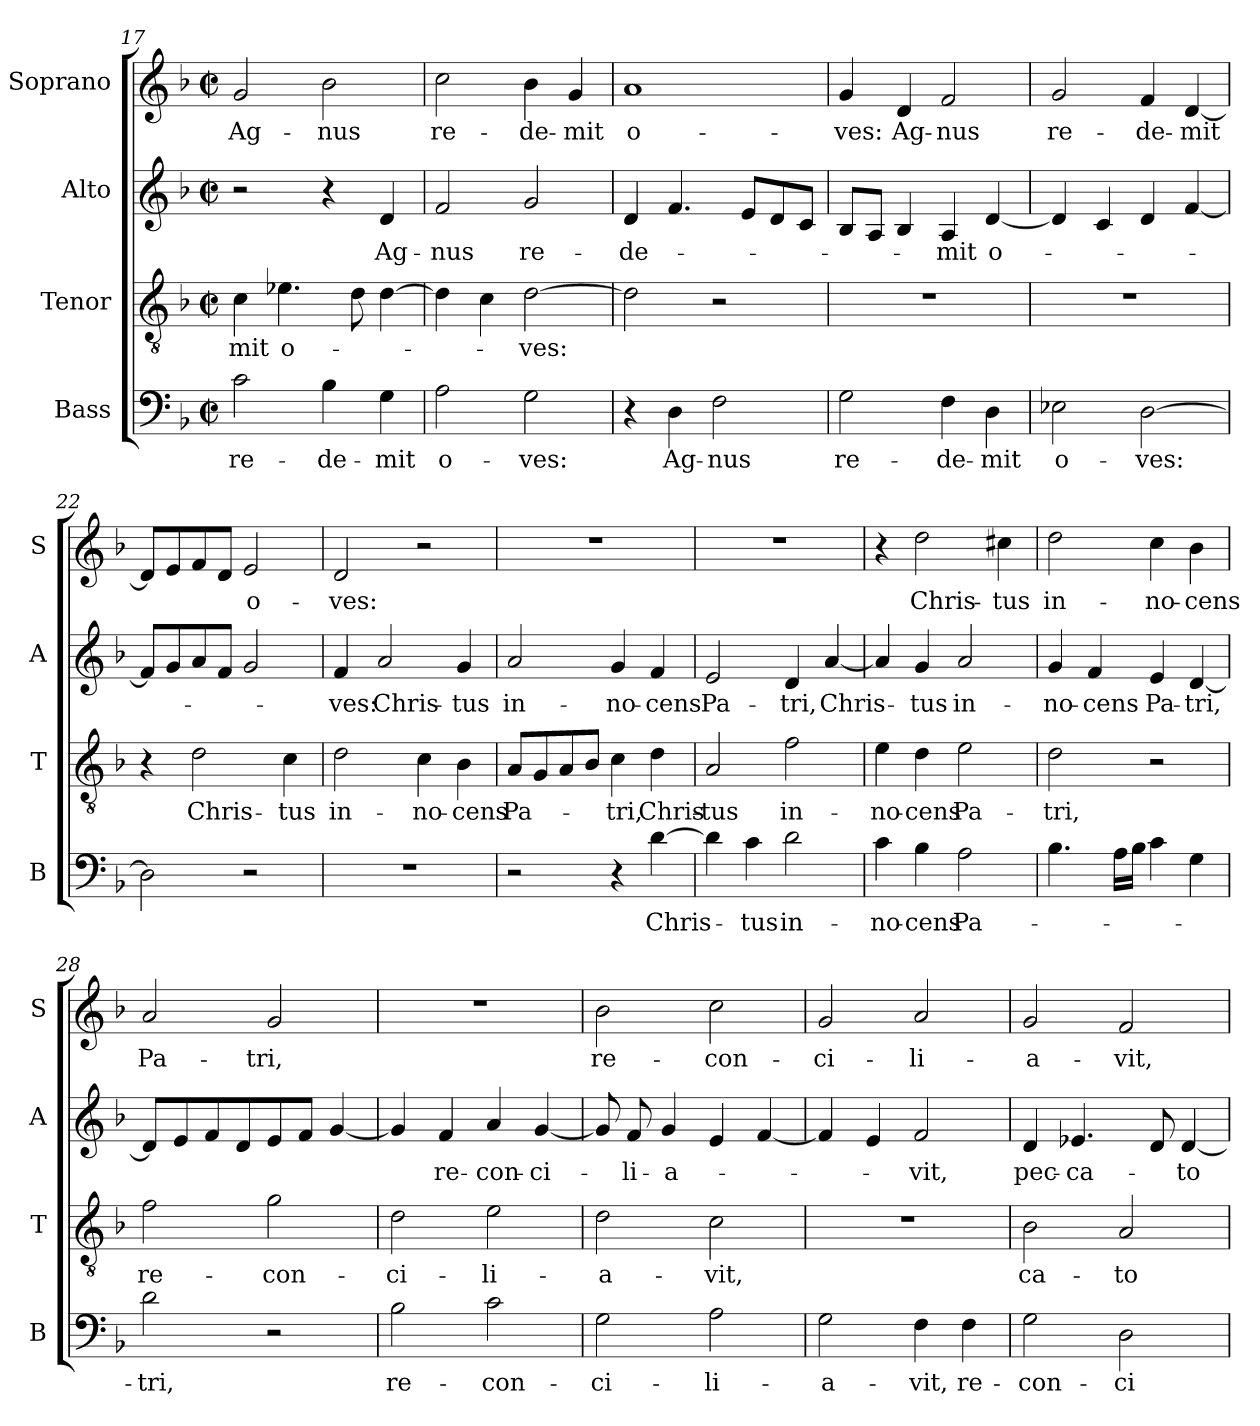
**kern	**text	**kern	**text	**kern	**text	**kern	**text
*part4	*part4	*part3	*part3	*part2	*part2	*part1	*part1
*staff4	*staff4	*staff3	*staff3	*staff2	*staff2	*staff1	*staff1
*I"Bass	*	*I"Tenor	*	*I"Alto	*	*I"Soprano	*
*I'B	*	*I'T	*	*I'A	*	*I'S	*
!!LO:PB:g=z
*clefF4	*	*clefGv2	*	*clefG2	*	*clefG2	*
*k[b-]	*	*k[b-]	*	*k[b-]	*	*k[b-]	*
*F:	*	*F:	*	*F:	*	*F:	*
*M2/2	*	*M2/2	*	*M2/2	*	*M2/2	*
*met(c|)	*	*met(c|)	*	*met(c|)	*	*met(c|)	*
=17	=17	=17	=17	=17	=17	=17	=17
!	!LO:LY:b	!	!LO:LY:b	!	!	!	!LO:LY:b
2c\	re-	4c\	-mit	2r	.	2g/	Ag-
!	!	!	!LO:LY:b	!	!	!	!
.	.	4.e-X\	o-	.	.	.	.
!	!LO:LY:b	!	!	!	!	!	!LO:LY:b
4B-\	-de-	.	.	4r	.	2b-\	-nus
.	.	8d\	.	.	.	.	.
!	!LO:LY:b	!	!	!	!LO:LY:b	!	!
4G\	-mit	[4d\	.	4d/	Ag-	.	.
=18	=18	=18	=18	=18	=18	=18	=18
!	!LO:LY:b	!	!	!	!LO:LY:b	!	!LO:LY:b
2A\	o-	4d\]	.	2f/	-nus	2cc\	re-
.	.	4c\	.	.	.	.	.
!	!LO:LY:b	!	!LO:LY:b	!	!LO:LY:b	!	!LO:LY:b
2G\	-ves:	[2d\	-ves:	2g/	re-	4b-\	-de-
!	!	!	!	!	!	!	!LO:LY:b
.	.	.	.	.	.	4g/	-mit
=19	=19	=19	=19	=19	=19	=19	=19
!	!	!	!	!	!LO:LY:b	!	!LO:LY:b
4r	.	2d\]	.	4d/	-de-	1a	o-
!	!LO:LY:b	!	!	!	!	!	!
4D\	Ag-	.	.	4.f/	.	.	.
!	!LO:LY:b	!	!	!	!	!	!
2F\	-nus	2r	.	.	.	.	.
.	.	.	.	8e/L	.	.	.
.	.	.	.	8d/	.	.	.
.	.	.	.	8c/J	.	.	.
=20	=20	=20	=20	=20	=20	=20	=20
!	!LO:LY:b	!	!	!	!	!	!LO:LY:b
2G\	re-	1r	.	8B-/L	.	4g/	-ves:
.	.	.	.	8A/J	.	.	.
!	!	!	!	!	!	!	!LO:LY:b
.	.	.	.	4B-/	.	4d/	Ag-
!	!LO:LY:b	!	!	!	!LO:LY:b	!	!LO:LY:b
4F\	-de-	.	.	4A/	-mit	2f/	-nus
!	!LO:LY:b	!	!	!	!LO:LY:b	!	!
4D\	-mit	.	.	[4d/	o-	.	.
=21	=21	=21	=21	=21	=21	=21	=21
!	!LO:LY:b	!	!	!	!	!	!LO:LY:b
2E-X\	o-	1r	.	4d/]	.	2g/	re-
.	.	.	.	4c/	.	.	.
!	!LO:LY:b	!	!	!	!	!	!LO:LY:b
[2D\	-ves:	.	.	4d/	.	4f/	-de-
!	!	!	!	!	!	!	!LO:LY:b
.	.	.	.	[4f/	.	[4d/	-mit
!!LO:LB:g=z
=22	=22	=22	=22	=22	=22	=22	=22
2D\]	.	4r	.	8f/L]	.	8d/L]	.
.	.	.	.	8g/	.	8e/	.
!	!	!	!LO:LY:b	!	!	!	!
.	.	2d\	Chris-	8a/	.	8f/	.
.	.	.	.	8f/J	.	8d/J	.
!	!	!	!	!	!	!	!LO:LY:b
2r	.	.	.	2g/	.	2e/	o-
!	!	!	!LO:LY:b	!	!	!	!
.	.	4c\	-tus	.	.	.	.
=23	=23	=23	=23	=23	=23	=23	=23
!	!	!	!LO:LY:b	!	!LO:LY:b	!	!LO:LY:b
1r	.	2d\	in-	4f/	-ves:	2d/	-ves:
!	!	!	!	!	!LO:LY:b	!	!
.	.	.	.	2a/	Chris-	.	.
!	!	!	!LO:LY:b	!	!	!	!
.	.	4c\	-no-	.	.	2r	.
!	!	!	!LO:LY:b	!	!LO:LY:b	!	!
.	.	4B-\	-cens	4g/	-tus	.	.
=24	=24	=24	=24	=24	=24	=24	=24
!	!	!	!LO:LY:b	!	!LO:LY:b	!	!
2r	.	8A/L	Pa-	2a/	in-	1r	.
.	.	8G/	.	.	.	.	.
.	.	8A/	.	.	.	.	.
.	.	8B-/J	.	.	.	.	.
!	!	!	!LO:LY:b	!	!LO:LY:b	!	!
4r	.	4c\	-tri,	4g/	-no-	.	.
!	!LO:LY:b	!	!LO:LY:b	!	!LO:LY:b	!	!
[4d\	Chris-	4d\	Chris-	4f/	-cens	.	.
=25	=25	=25	=25	=25	=25	=25	=25
!	!	!	!LO:LY:b	!	!LO:LY:b	!	!
4d\]	.	2A/	-tus	2e/	Pa-	1r	.
!	!LO:LY:b	!	!	!	!	!	!
4c\	-tus	.	.	.	.	.	.
!	!LO:LY:b	!	!LO:LY:b	!	!LO:LY:b	!	!
2d\	in-	2f\	in-	4d/	-tri,	.	.
!	!	!	!	!	!LO:LY:b	!	!
.	.	.	.	[4a/	Chris-	.	.
=26	=26	=26	=26	=26	=26	=26	=26
!	!LO:LY:b	!	!LO:LY:b	!	!	!	!
4c\	-no-	4e\	-no-	4a/]	.	4r	.
!	!LO:LY:b	!	!LO:LY:b	!	!LO:LY:b	!	!LO:LY:b
4B-\	-cens	4d\	-cens	4g/	-tus	2dd\	Chris-
!	!LO:LY:b	!	!LO:LY:b	!	!LO:LY:b	!	!
2A\	Pa-	2e\	Pa-	2a/	in-	.	.
!	!	!	!	!	!	!	!LO:LY:b
.	.	.	.	.	.	4cc#X\	-tus
!!LO:LB:g=z
=27	=27	=27	=27	=27	=27	=27	=27
!	!	!	!LO:LY:b	!	!LO:LY:b	!	!LO:LY:b
4.B-\	.	2d\	-tri,	4g/	-no-	2dd\	in-
!	!	!	!	!	!LO:LY:b	!	!
.	.	.	.	4f/	-cens	.	.
16A\LL	.	.	.	.	.	.	.
16B-\JJ	.	.	.	.	.	.	.
!	!	!	!	!	!LO:LY:b	!	!LO:LY:b
4c\	.	2r	.	4e/	Pa-	4cc\	-no-
!	!	!	!	!	!LO:LY:b	!	!LO:LY:b
4G\	.	.	.	[4d/	-tri,	4b-\	-cens
=28	=28	=28	=28	=28	=28	=28	=28
!	!LO:LY:b	!	!LO:LY:b	!	!	!	!LO:LY:b
2d\	-tri,	2f\	re-	8d/L]	.	2a/	Pa-
.	.	.	.	8e/	.	.	.
.	.	.	.	8f/	.	.	.
.	.	.	.	8d/	.	.	.
!	!	!	!LO:LY:b	!	!	!	!LO:LY:b
2r	.	2g\	-con-	8e/	.	2g/	-tri,
.	.	.	.	8f/J	.	.	.
.	.	.	.	[4g/	.	.	.
=29	=29	=29	=29	=29	=29	=29	=29
!	!LO:LY:b	!	!LO:LY:b	!	!	!	!
2B-\	re-	2d\	-ci-	4g/]	.	1r	.
!	!	!	!	!	!LO:LY:b	!	!
.	.	.	.	4f/	re-	.	.
!	!LO:LY:b	!	!LO:LY:b	!	!LO:LY:b	!	!
2c\	-con-	2e\	-li-	4a/	-con-	.	.
!	!	!	!	!	!LO:LY:b	!	!
.	.	.	.	[4g/	-ci-	.	.
=30	=30	=30	=30	=30	=30	=30	=30
!	!LO:LY:b	!	!LO:LY:b	!	!	!	!LO:LY:b
2G\	-ci-	2d\	-a-	8g/]	.	2b-\	re-
!	!	!	!	!	!LO:LY:b	!	!
.	.	.	.	8f/	-li-	.	.
!	!	!	!	!	!LO:LY:b	!	!
.	.	.	.	4g/	-a-	.	.
!	!LO:LY:b	!	!LO:LY:b	!	!	!	!LO:LY:b
2A\	-li-	2c\	-vit,	4e/	.	2cc\	-con-
.	.	.	.	[4f/	.	.	.
=31	=31	=31	=31	=31	=31	=31	=31
!	!LO:LY:b	!	!	!	!	!	!LO:LY:b
2G\	-a-	1r	.	4f/]	.	2g/	-ci-
.	.	.	.	4e/	.	.	.
!	!LO:LY:b	!	!	!	!LO:LY:b	!	!LO:LY:b
4F\	-vit,	.	.	2f/	-vit,	2a/	-li-
!	!LO:LY:b	!	!	!	!	!	!
4F\	re-	.	.	.	.	.	.
!!LO:PB:g=z
=32	=32	=32	=32	=32	=32	=32	=32
!	!LO:LY:b	!	!LO:LY:b	!	!LO:LY:b	!	!LO:LY:b
2G\	-con-	2B-\	ca-	4d/	pec-	2g/	-a-
!	!	!	!	!	!LO:LY:b	!	!
.	.	.	.	4.e-X/	-ca-	.	.
!	!LO:LY:b	!	!LO:LY:b	!	!	!	!LO:LY:b
2D\	-ci-	2A/	-to-	.	.	2f/	-vit,
.	.	.	.	8d/	.	.	.
!	!	!	!	!	!LO:LY:b	!	!
.	.	.	.	[4d/	-to-	.	.
=	=	=	=	=	=	=	=
*-	*-	*-	*-	*-	*-	*-	*-
